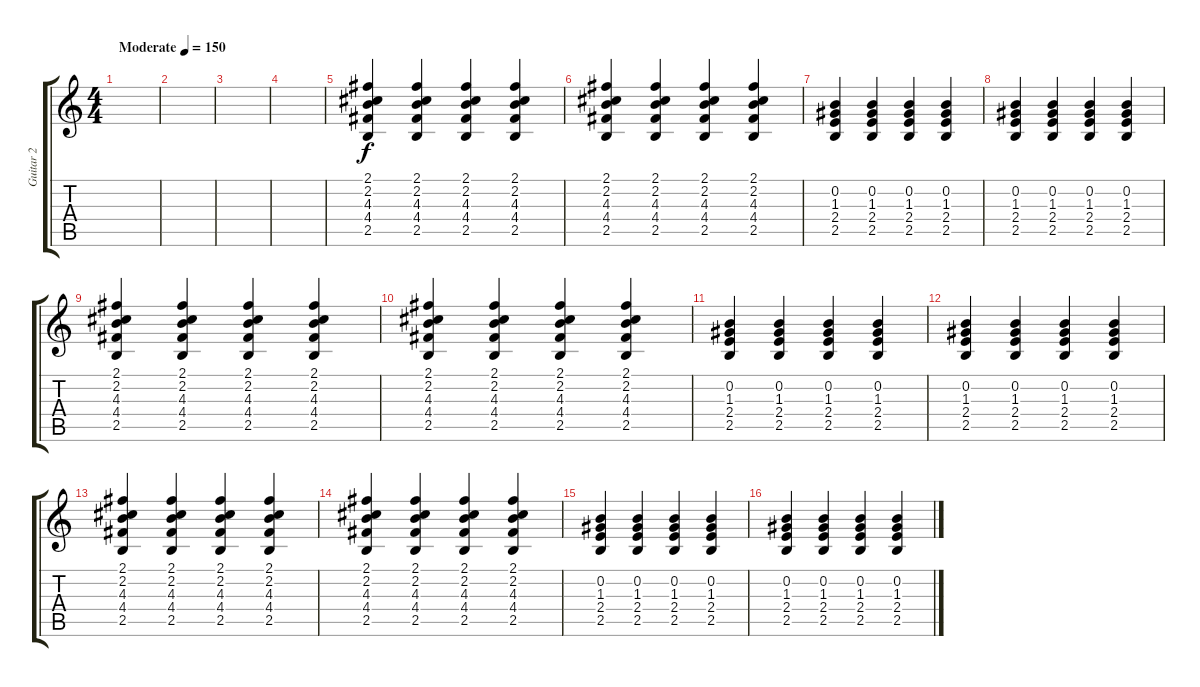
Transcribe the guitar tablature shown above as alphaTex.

\track ("Guitar 2" "Guitar 2") {instrument acousticguitarsteel}
\staff {score tabs}
\tuning (E4 B3 G3 D3 A2 E2) {hide}
\ts (4 4)
\tempo (150 "Moderate")
\clef g2
\ks c
|
|
|
|
(2.1 2.2 4.3 4.4 2.5).4 (2.1 2.2 4.3 4.4 2.5).4 (2.1 2.2 4.3 4.4 2.5).4 (2.1 2.2 4.3 4.4 2.5).4 |
(2.1 2.2 4.3 4.4 2.5).4 (2.1 2.2 4.3 4.4 2.5).4 (2.1 2.2 4.3 4.4 2.5).4 (2.1 2.2 4.3 4.4 2.5).4 |
(0.2 1.3 2.4 2.5).4 (0.2 1.3 2.4 2.5).4 (0.2 1.3 2.4 2.5).4 (0.2 1.3 2.4 2.5).4 |
(0.2 1.3 2.4 2.5).4 (0.2 1.3 2.4 2.5).4 (0.2 1.3 2.4 2.5).4 (0.2 1.3 2.4 2.5).4 |
(2.1 2.2 4.3 4.4 2.5).4 (2.1 2.2 4.3 4.4 2.5).4 (2.1 2.2 4.3 4.4 2.5).4 (2.1 2.2 4.3 4.4 2.5).4 |
(2.1 2.2 4.3 4.4 2.5).4 (2.1 2.2 4.3 4.4 2.5).4 (2.1 2.2 4.3 4.4 2.5).4 (2.1 2.2 4.3 4.4 2.5).4 |
(0.2 1.3 2.4 2.5).4 (0.2 1.3 2.4 2.5).4 (0.2 1.3 2.4 2.5).4 (0.2 1.3 2.4 2.5).4 |
(0.2 1.3 2.4 2.5).4 (0.2 1.3 2.4 2.5).4 (0.2 1.3 2.4 2.5).4 (0.2 1.3 2.4 2.5).4 |
(2.1 2.2 4.3 4.4 2.5).4 (2.1 2.2 4.3 4.4 2.5).4 (2.1 2.2 4.3 4.4 2.5).4 (2.1 2.2 4.3 4.4 2.5).4 |
(2.1 2.2 4.3 4.4 2.5).4 (2.1 2.2 4.3 4.4 2.5).4 (2.1 2.2 4.3 4.4 2.5).4 (2.1 2.2 4.3 4.4 2.5).4 |
(0.2 1.3 2.4 2.5).4 (0.2 1.3 2.4 2.5).4 (0.2 1.3 2.4 2.5).4 (0.2 1.3 2.4 2.5).4 |
(0.2 1.3 2.4 2.5).4 (0.2 1.3 2.4 2.5).4 (0.2 1.3 2.4 2.5).4 (0.2 1.3 2.4 2.5).4
